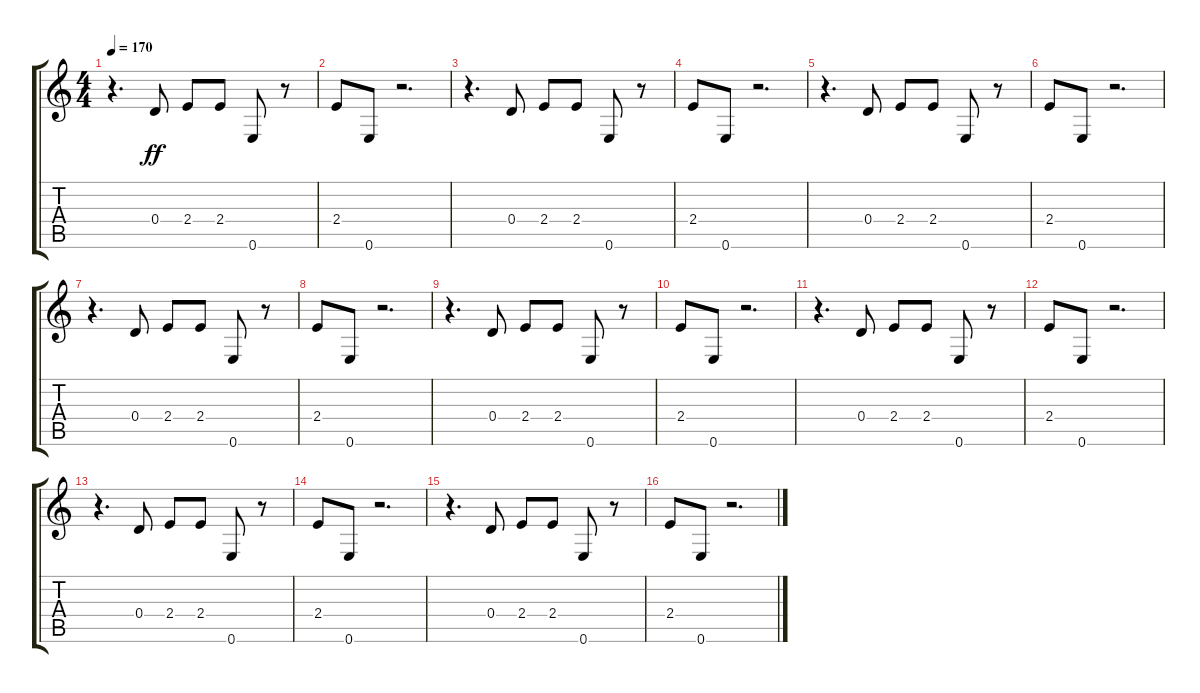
\track "" {instrument overdrivenguitar}
\staff {score tabs}
\tuning (E4 B3 G3 D3 A2 E2) {hide}
\ts (4 4)
\tempo 170
\clef g2
\ks c
r.4{d dy ff} 0.4.8 2.4.8 2.4.8 0.6.8 r.8 |
2.4.8 0.6.8 r.2{d} |
r.4{d} 0.4.8 2.4.8 2.4.8 0.6.8 r.8 |
2.4.8 0.6.8 r.2{d} |
r.4{d} 0.4.8 2.4.8 2.4.8 0.6.8 r.8 |
2.4.8 0.6.8 r.2{d} |
r.4{d} 0.4.8 2.4.8 2.4.8 0.6.8 r.8 |
2.4.8 0.6.8 r.2{d} |
r.4{d} 0.4.8 2.4.8 2.4.8 0.6.8 r.8 |
2.4.8 0.6.8 r.2{d} |
r.4{d} 0.4.8 2.4.8 2.4.8 0.6.8 r.8 |
2.4.8 0.6.8 r.2{d} |
r.4{d} 0.4.8 2.4.8 2.4.8 0.6.8 r.8 |
2.4.8 0.6.8 r.2{d} |
r.4{d} 0.4.8 2.4.8 2.4.8 0.6.8 r.8 |
2.4.8 0.6.8 r.2{d}
